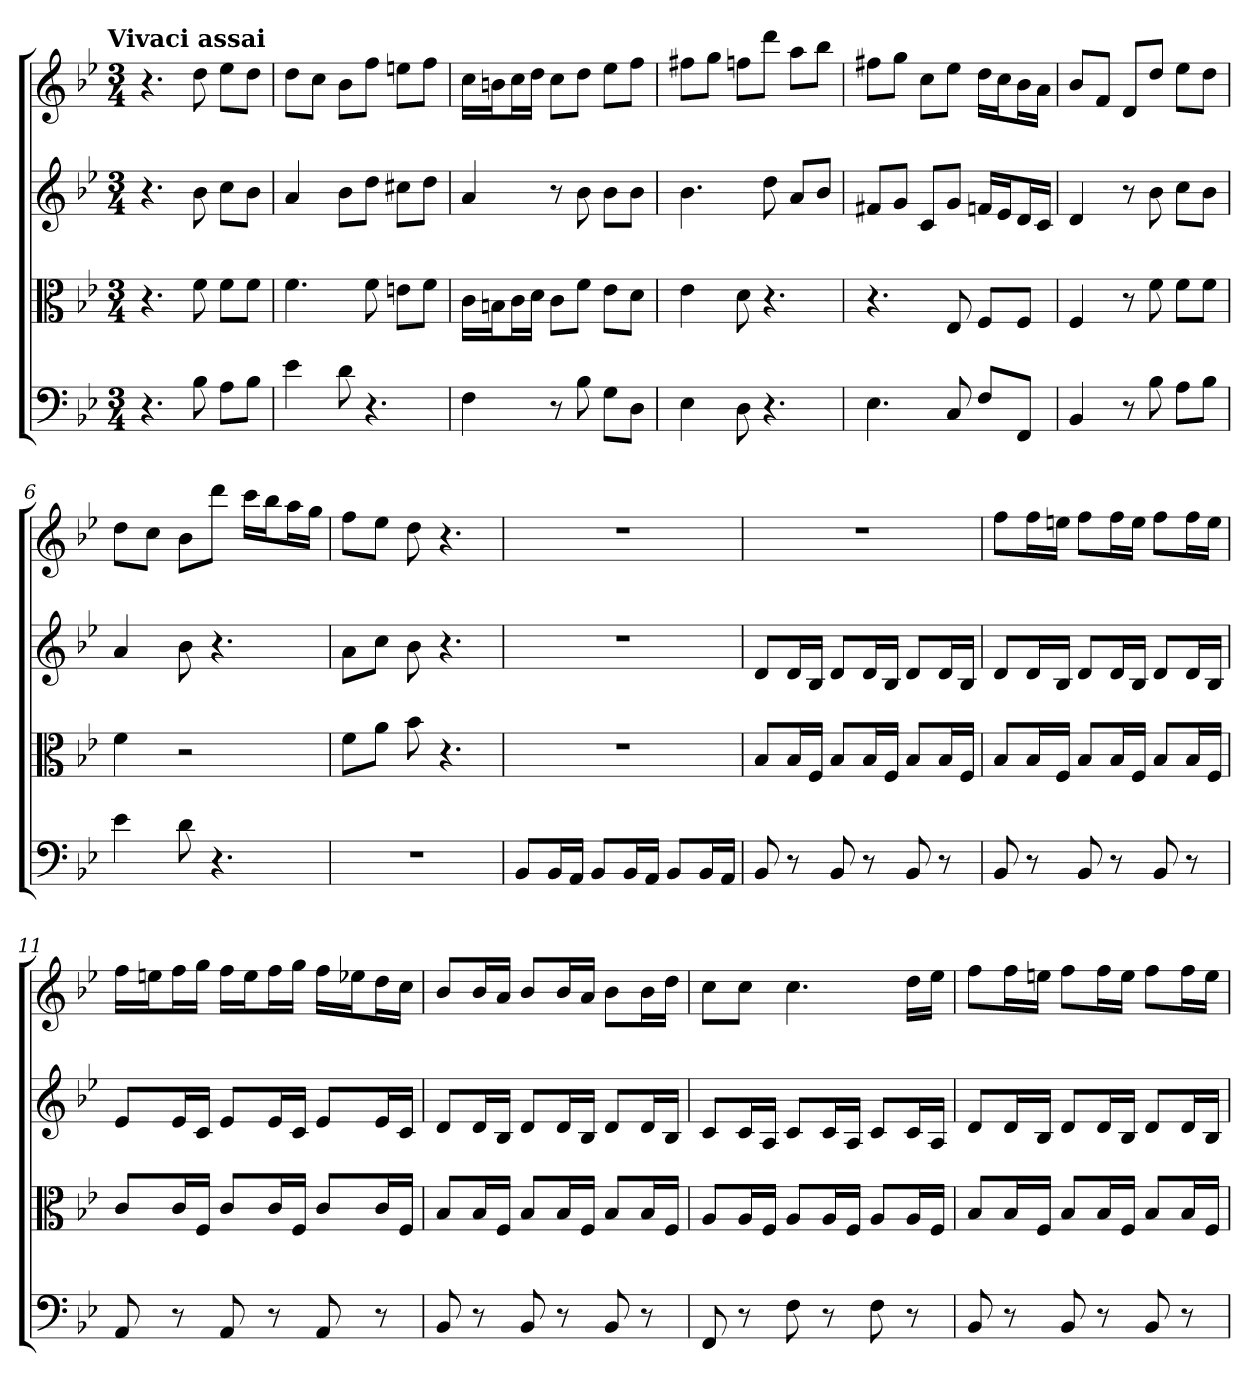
**kern	**kern	**kern	**kern
*part4	*part3	*part2	*part1
*staff4	*staff3	*staff2	*staff1
*clefF4	*clefC3	*	*
*k[b-e-]	*k[b-e-]	*k[b-e-]	*k[b-e-]
*B-:	*B-:	*B-:	*B-:
!!LO:TX:omd:t=Vivaci assai
*M3/4	*M3/4	*M3/4	*M3/4
=	=	=	=
4.r	4.r	4.r	4.r
8B-	8f	8b-	8dd
8A\L	8f\L	8ccL	8ee-L
8B-\J	8f\J	8b-J	8ddJ
=1	=1	=1	=1
4e-	4.f	4a	8ddL
.	.	.	8ccJ
8d	.	8b-L	8b-L
4.r	8f	8ddJ	8ffJ
.	8en\L	8cc#XL	8eenL
.	8f\J	8ddJ	8ffJ
=2	=2	=2	=2
4F	16c\LL	4a	16ccLL
.	16Bn\J	.	16bnJ
.	16c\L	.	16ccL
.	16d\JJ	.	16ddJJ
8r	8c\L	8r	8ccL
8B-	8f\J	8b-	8ddJ
8G\L	8e-\L	8b-L	8ee-L
8D\J	8d\J	8b-J	8ffJ
=3	=3	=3	=3
4E-	4e-	4.b-	8ff#XL
.	.	.	8ggJ
8D	8d	.	8ffnL
4.r	4.r	8dd	8dddJ
.	.	8aL	8aaL
.	.	8b-J	8bb-J
=4	=4	=4	=4
4.E-	4.r	8f#XL	8ff#XL
.	.	8gJ	8ggJ
.	.	8cL	8ccL
8C	8E-	8gJ	8ee-J
8F/L	8F/L	16fnLL	16ddLL
.	.	16e-J	16ccJ
8FF/J	8F/J	16dL	16b-L
.	.	16cJJ	16aJJ
=5	=5	=5	=5
4BB-	4F	4d	8b-L
.	.	.	8fJ
8r	8r	8r	8dL
8B-	8f	8b-	8ddJ
8A\L	8f\L	8ccL	8ee-L
8B-\J	8f\J	8b-J	8ddJ
=6	=6	=6	=6
4e-	4f	4a	8ddL
.	.	.	8ccJ
8d	2r	8b-	8b-L
4.r	.	4.r	8dddJ
.	.	.	16cccLL
.	.	.	16bb-J
.	.	.	16aaL
.	.	.	16ggJJ
=7	=7	=7	=7
2.r	8f\L	8aL	8ffL
.	8a\J	8ccJ	8ee-J
.	8b-	8b-	8dd
.	4.r	4.r	4.r
=8	=8	=8	=8
8BB-/L	2.r	2.r	2.r
16BB-/L	.	.	.
16AA/JJ	.	.	.
8BB-/L	.	.	.
16BB-/L	.	.	.
16AA/JJ	.	.	.
8BB-/L	.	.	.
16BB-/L	.	.	.
16AA/JJ	.	.	.
=9	=9	=9	=9
8BB-	8B-/L	8dL	2.r
8r	16B-/L	16dL	.
.	16F/JJ	16B-JJ	.
8BB-	8B-/L	8dL	.
8r	16B-/L	16dL	.
.	16F/JJ	16B-JJ	.
8BB-	8B-/L	8dL	.
8r	16B-/L	16dL	.
.	16F/JJ	16B-JJ	.
=10	=10	=10	=10
8BB-	8B-/L	8dL	8ffL
8r	16B-/L	16dL	16ffL
.	16F/JJ	16B-JJ	16eenJJ
8BB-	8B-/L	8dL	8ffL
8r	16B-/L	16dL	16ffL
.	16F/JJ	16B-JJ	16eeJJ
8BB-	8B-/L	8dL	8ffL
8r	16B-/L	16dL	16ffL
.	16F/JJ	16B-JJ	16eeJJ
=11	=11	=11	=11
8AA	8c/L	8e-L	16ffLL
.	.	.	16eenJ
8r	16c/L	16e-L	16ffL
.	16F/JJ	16cJJ	16ggJJ
8AA	8c/L	8e-L	16ffLL
.	.	.	16eeJ
8r	16c/L	16e-L	16ffL
.	16F/JJ	16cJJ	16ggJJ
8AA	8c/L	8e-L	16ffLL
.	.	.	16ee-XJ
8r	16c/L	16e-L	16ddL
.	16F/JJ	16cJJ	16ccJJ
=12	=12	=12	=12
8BB-	8B-/L	8dL	8b-L
8r	16B-/L	16dL	16b-L
.	16F/JJ	16B-JJ	16aJJ
8BB-	8B-/L	8dL	8b-L
8r	16B-/L	16dL	16b-L
.	16F/JJ	16B-JJ	16aJJ
8BB-	8B-/L	8dL	8b-L
8r	16B-/L	16dL	16b-L
.	16F/JJ	16B-JJ	16ddJJ
=13	=13	=13	=13
8FF	8A/L	8cL	8ccL
8r	16A/L	16cL	8ccJ
.	16F/JJ	16AJJ	.
8F	8A/L	8cL	4.cc
8r	16A/L	16cL	.
.	16F/JJ	16AJJ	.
8F	8A/L	8cL	.
8r	16A/L	16cL	16ddLL
.	16F/JJ	16AJJ	16ee-JJ
=14	=14	=14	=14
8BB-	8B-/L	8dL	8ffL
8r	16B-/L	16dL	16ffL
.	16F/JJ	16B-JJ	16eenJJ
8BB-	8B-/L	8dL	8ffL
8r	16B-/L	16dL	16ffL
.	16F/JJ	16B-JJ	16eeJJ
8BB-	8B-/L	8dL	8ffL
8r	16B-/L	16dL	16ffL
.	16F/JJ	16B-JJ	16eeJJ
=	=	=	=
*-	*-	*-	*-
